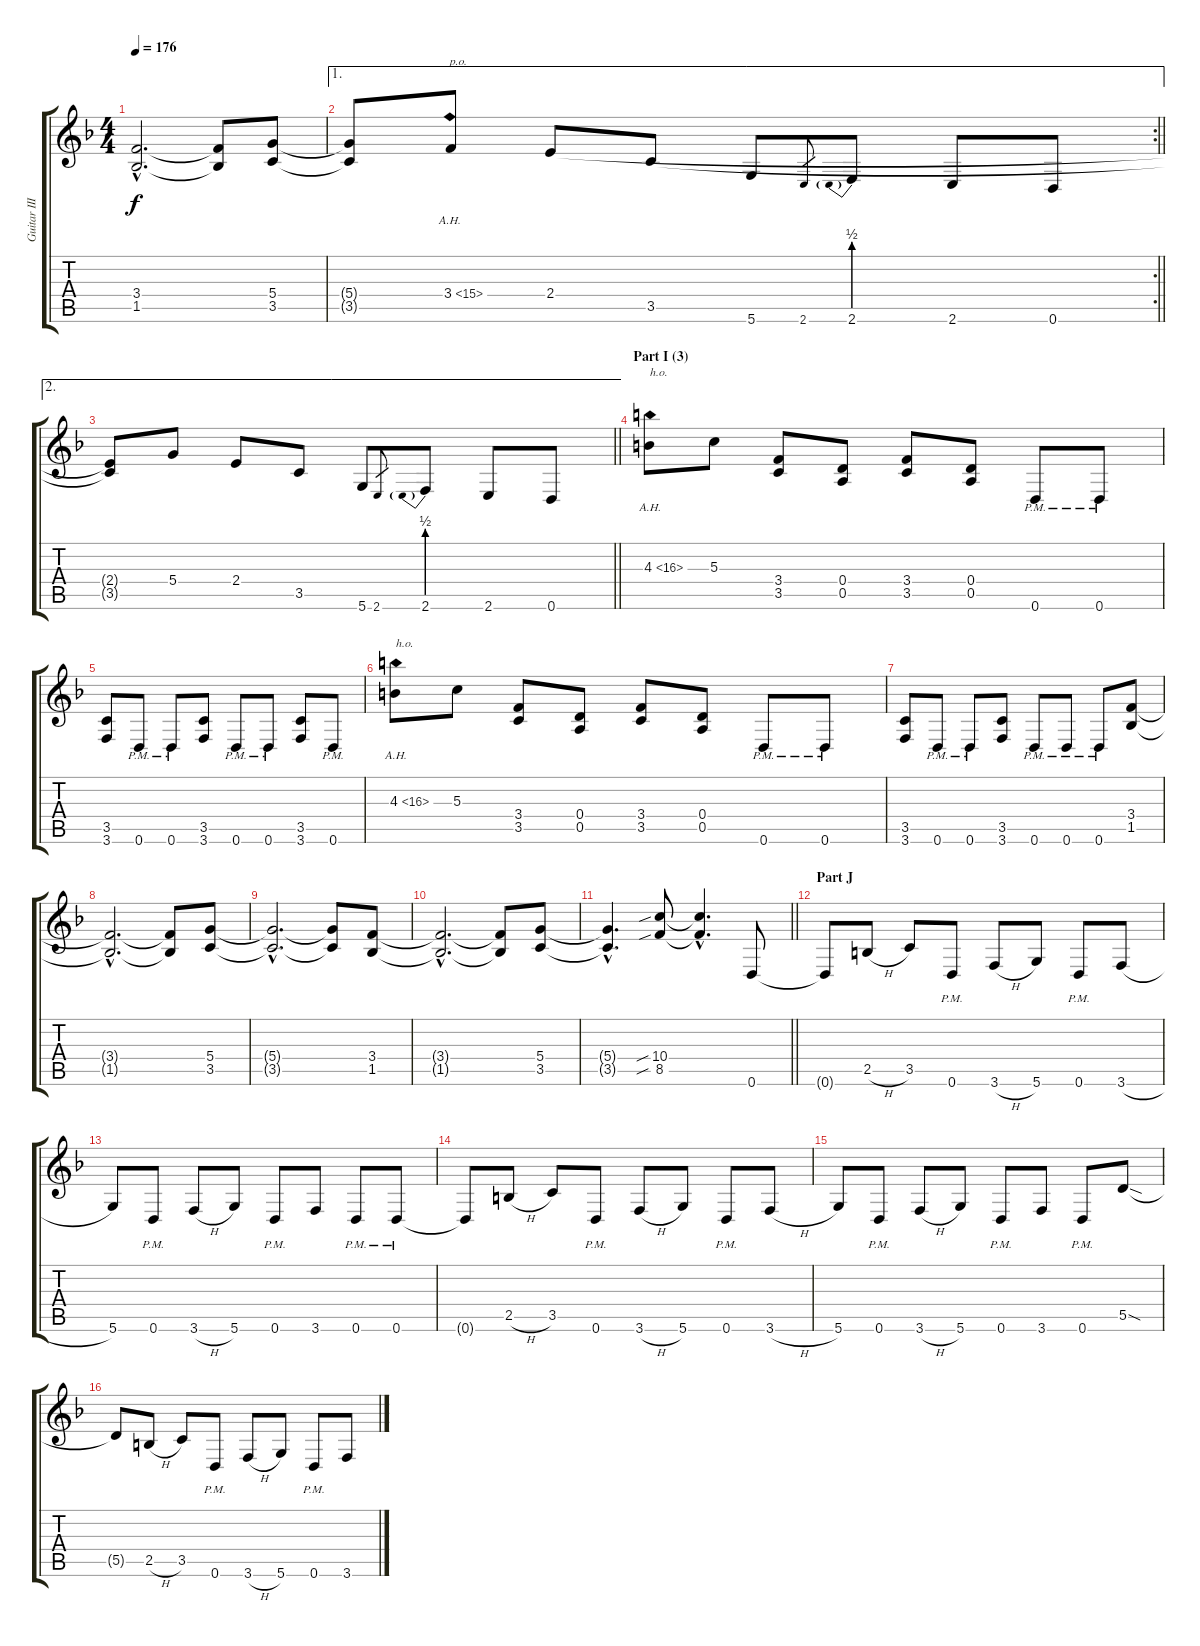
\track ("Guitar III (Kazuma)" "Guitar III") {instrument distortionguitar}
\staff {score tabs}
\tuning (E4 B3 G3 D3 A2 D2) {hide}
\ts (4 4)
\tempo 176
\clef g2
\ks f
(3.4{hac t} 1.5{hac t}).2{d dy f} (3.4{t} 1.5{t}).8 (5.4 3.5).8 |
\ae 1
\rc 2
\barLineRight lightlight
(5.4{t} 3.5{t}).8 3.4{ah 12}.8{txt "p.o."} 2.4.8 3.5.8 5.6.8 2.6.8{gr} 2.6{be (prebend 0 2 60 2)}.8 2.6.8 0.6.8 |
\ae 2
\barLineRight lightlight
(2.4{t} 3.5{t}).8 5.4.8 2.4.8 3.5.8 5.6.8 2.6.8{gr} 2.6{be (prebend 0 2 60 2)}.8 2.6.8 0.6.8 |
\section ("" "Part I (3)")
4.3{ah 12}.8{txt "h.o."} 5.3.8 (3.4 3.5).8 (0.4 0.5).8 (3.4 3.5).8 (0.4 0.5).8 0.6{pm}.8 0.6{pm}.8 |
(3.5 3.6).8 0.6{pm}.8 0.6{pm}.8 (3.5 3.6).8 0.6{pm}.8 0.6{pm}.8 (3.5 3.6).8 0.6{pm}.8 |
4.3{ah 12}.8{txt "h.o."} 5.3.8 (3.4 3.5).8 (0.4 0.5).8 (3.4 3.5).8 (0.4 0.5).8 0.6{pm}.8 0.6{pm}.8 |
(3.5 3.6).8 0.6{pm}.8 0.6{pm}.8 (3.5 3.6).8 0.6{pm}.8 0.6{pm}.8 0.6{pm}.8 (3.4 1.5).8 |
(3.4{hac t} 1.5{hac t}).2{d} (3.4{t} 1.5{t}).8 (5.4 3.5).8 |
(5.4{hac t} 3.5{hac t}).2{d} (5.4{t} 3.5{t}).8 (3.4 1.5).8 |
(3.4{hac t} 1.5{hac t}).2{d} (3.4{t} 1.5{t}).8 (5.4 3.5).8 |
\barLineRight lightlight
(5.4{hac t} 3.5{hac t}).4{d} (10.4{sib} 8.5{sib}).8 (10.4{hac t} 8.5{hac t}).4{d} 0.6.8 |
\section ("" "Part J")
0.6{t}.8 2.5{h}.8 3.5.8 0.6{pm}.8 3.6{h}.8 5.6.8 0.6{pm}.8 3.6{h}.8 |
5.6.8 0.6{pm}.8 3.6{h}.8 5.6.8 0.6{pm}.8 3.6.8 0.6{pm}.8 0.6{pm}.8 |
0.6{t}.8 2.5{h}.8 3.5.8 0.6{pm}.8 3.6{h}.8 5.6.8 0.6{pm}.8 3.6{h}.8 |
5.6.8 0.6{pm}.8 3.6{h}.8 5.6.8 0.6{pm}.8 3.6.8 0.6{pm}.8 5.5{sod}.8 |
5.5{t}.8 2.5{h}.8 3.5.8 0.6{pm}.8 3.6{h}.8 5.6.8 0.6{pm}.8 3.6{h}.8
